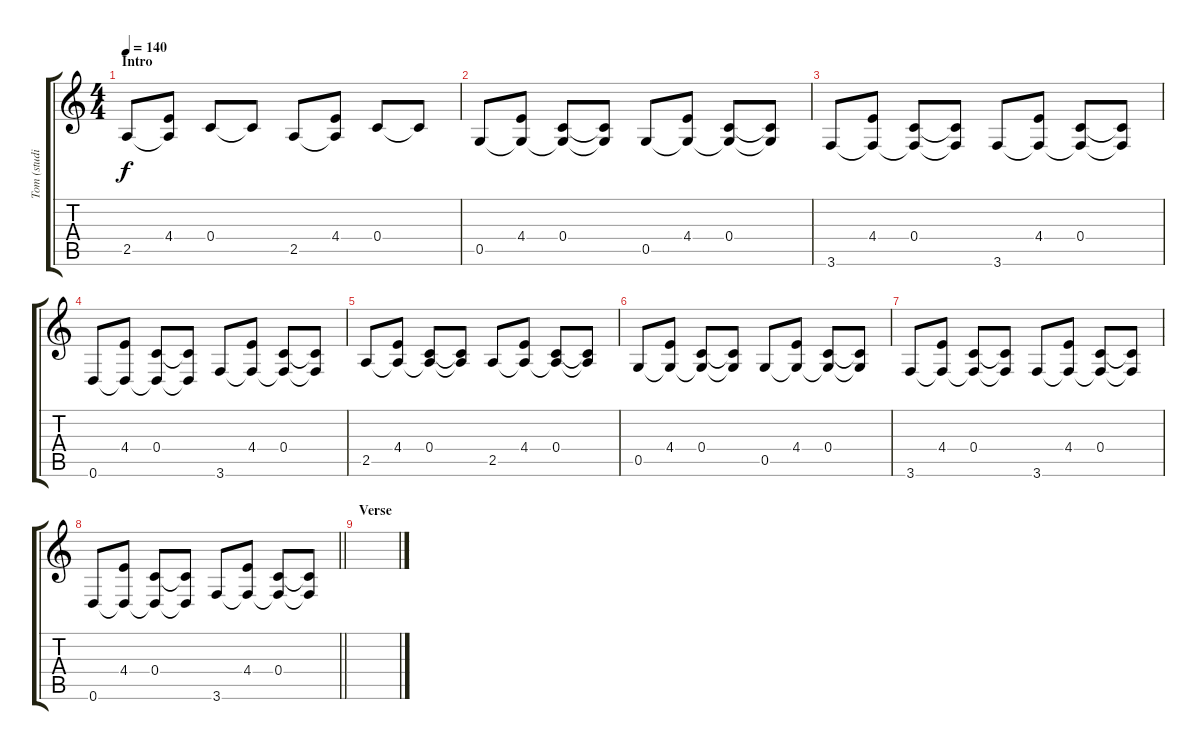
\track ("Tom (studio guitar)" "Tom (studi") {instrument electricguitarjazz}
\staff {score tabs}
\tuning (D4 A3 F3 C3 G2 D2) {hide}
\ts (4 4)
\section ("" "Intro")
\tempo 140
\clef g2
\ks c
2.5.8{dy f instrument electricguitarjazz} (4.4 2.5{t}).8 0.4.8 0.4{t}.8 2.5.8 (4.4 2.5{t}).8 0.4.8 0.4{t}.8 |
0.5.8 (4.4 0.5{t}).8 (0.4 0.5{t}).8 (0.4{t} 0.5{t}).8 0.5.8 (4.4 0.5{t}).8 (0.4 0.5{t}).8 (0.4{t} 0.5{t}).8 |
3.6.8 (4.4 3.6{t}).8 (0.4 3.6{t}).8 (0.4{t} 3.6{t}).8 3.6.8 (4.4 3.6{t}).8 (0.4 3.6{t}).8 (0.4{t} 3.6{t}).8 |
0.6.8 (4.4 0.6{t}).8 (0.4 0.6{t}).8 (0.4{t} 0.6{t}).8 3.6.8 (4.4 3.6{t}).8 (0.4 3.6{t}).8 (0.4{t} 3.6{t}).8 |
2.5.8 (4.4 2.5{t}).8 (0.4 2.5{t}).8 (0.4{t} 2.5{t}).8 2.5.8 (4.4 2.5{t}).8 (0.4 2.5{t}).8 (0.4{t} 2.5{t}).8 |
0.5.8 (4.4 0.5{t}).8 (0.4 0.5{t}).8 (0.4{t} 0.5{t}).8 0.5.8 (4.4 0.5{t}).8 (0.4 0.5{t}).8 (0.4{t} 0.5{t}).8 |
3.6.8 (4.4 3.6{t}).8 (0.4 3.6{t}).8 (0.4{t} 3.6{t}).8 3.6.8 (4.4 3.6{t}).8 (0.4 3.6{t}).8 (0.4{t} 3.6{t}).8 |
\barLineRight lightlight
0.6.8 (4.4 0.6{t}).8 (0.4 0.6{t}).8 (0.4{t} 0.6{t}).8 3.6.8 (4.4 3.6{t}).8 (0.4 3.6{t}).8 (0.4{t} 3.6{t}).8 |
\section ("" "Verse")
